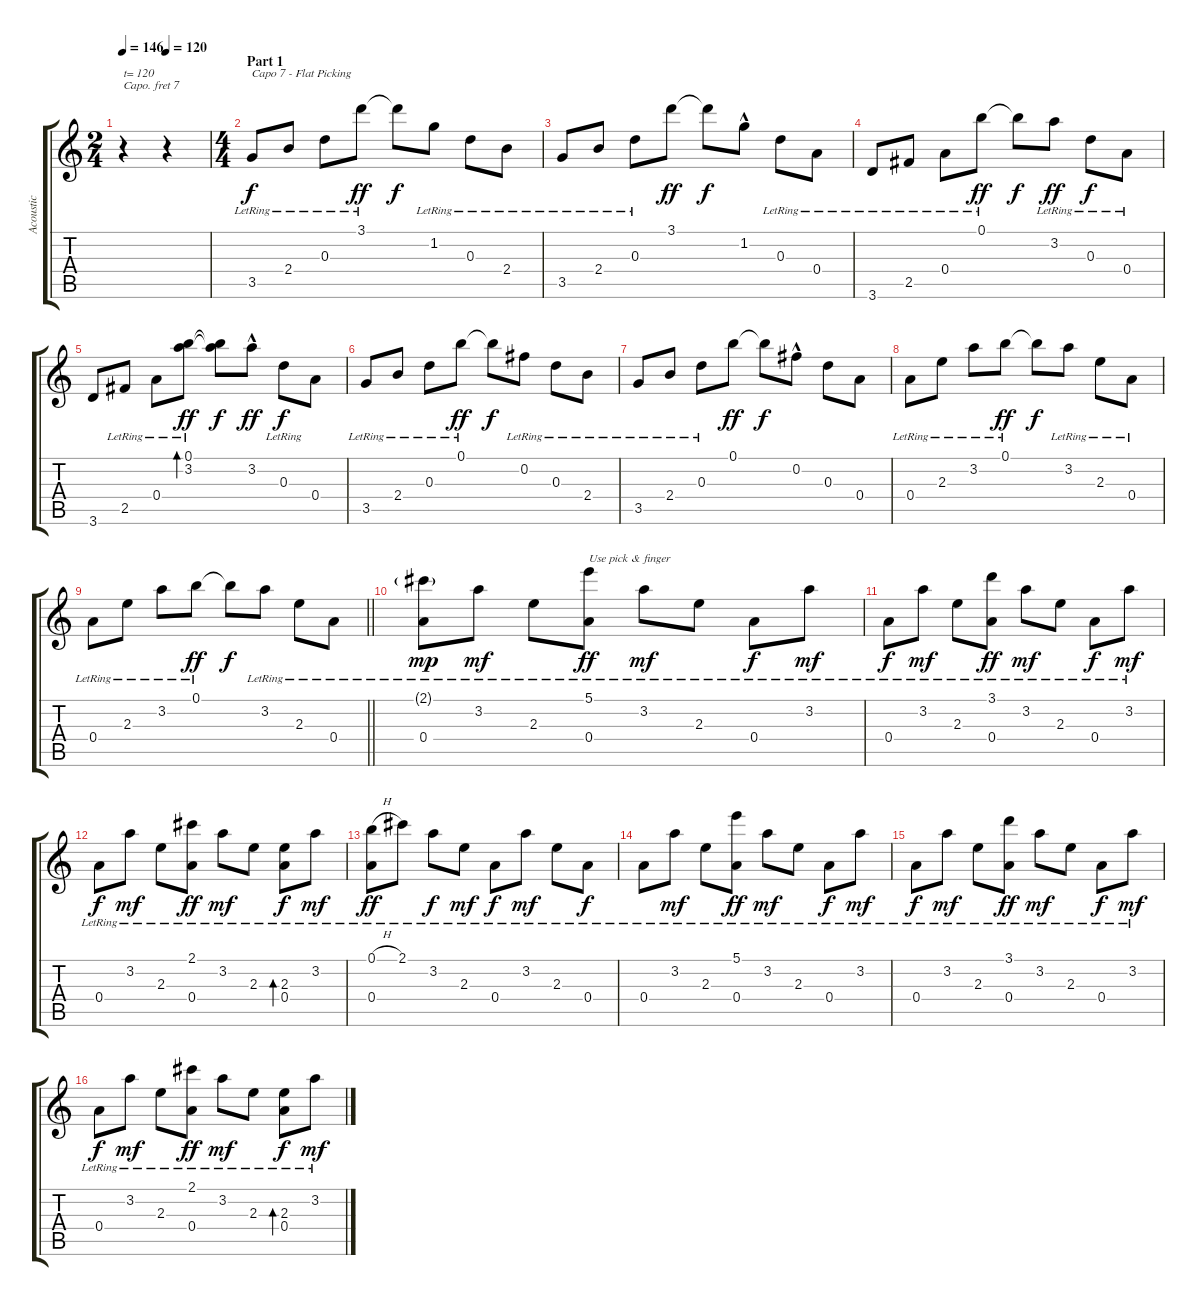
\track ("Acoustic" "Acoustic") {instrument acousticguitarsteel}
\staff {score tabs}
\capo 7
\tuning (E4 B3 G3 D3 A2 E2) {hide}
\ts (2 4)
\tempo 146
\tempo (120 0.5)
\tempo 146
\clef g2
\ks c
r.4{txt "t= 120" dy f instrument acousticguitarsteel} r.4 |
\ts (4 4)
\section ("" "Part 1")
3.5{lr}.8{txt "Capo 7 - Flat Picking"} 2.4{lr}.8 0.3{lr}.8 3.1{lr}.8{dy ff} 3.1{t}.8{dy f} 1.2{lr}.8 0.3{lr}.8 2.4{lr}.8 |
3.5{lr}.8 2.4{lr}.8 0.3{lr}.8 3.1.8{dy ff} 3.1{t}.8{dy f} 1.2{hac}.8 0.3{lr}.8 0.4{lr}.8 |
3.6{lr}.8 2.5{lr}.8 0.4{lr}.8 0.1{lr}.8{dy ff} 0.1{t}.8{dy f} 3.2{lr}.8{dy ff} 0.3{lr}.8{dy f} 0.4{lr}.8 |
3.6.8 2.5{lr}.8 0.4{lr}.8 (0.1 3.2{lr}).8{bd 120 dy ff} (0.1{t} 3.2{t}).8{dy f} 3.2{hac}.8{dy ff} 0.3{lr}.8{dy f} 0.4.8 |
3.5{lr}.8 2.4{lr}.8 0.3{lr}.8 0.1{lr}.8{dy ff} 0.1{t}.8{dy f} 0.2{lr}.8 0.3{lr}.8 2.4{lr}.8 |
3.5{lr}.8 2.4{lr}.8 0.3{lr}.8 0.1.8{dy ff} 0.1{t}.8{dy f} 0.2{hac}.8 0.3.8 0.4.8 |
0.4{lr}.8 2.3{lr}.8 3.2{lr}.8 0.1{lr}.8{dy ff} 0.1{t}.8{dy f} 3.2{lr}.8 2.3{lr}.8 0.4{lr}.8 |
\barLineRight lightlight
0.4{lr}.8 2.3{lr}.8 3.2{lr}.8 0.1{lr}.8{dy ff} 0.1{t}.8{dy f} 3.2{lr}.8 2.3{lr}.8 0.4{lr}.8 |
(2.1{g lr} 0.4{lr}).8{dy mp} 3.2{lr}.8{dy mf} 2.3{lr}.8 (5.1{lr} 0.4{lr}).8{txt "Use pick & finger" dy ff} 3.2{lr}.8{dy mf} 2.3{lr}.8 0.4{lr}.8{dy f} 3.2{lr}.8{dy mf} |
0.4{lr}.8{dy f} 3.2{lr}.8{dy mf} 2.3{lr}.8 (3.1{lr} 0.4{lr}).8{dy ff} 3.2{lr}.8{dy mf} 2.3{lr}.8 0.4{lr}.8{dy f} 3.2{lr}.8{dy mf} |
0.4{lr}.8{dy f} 3.2{lr}.8{dy mf} 2.3{lr}.8 (2.1{lr} 0.4{lr}).8{dy ff} 3.2{lr}.8{dy mf} 2.3{lr}.8 (2.3{lr} 0.4{lr}).8{bd 60 dy f} 3.2{lr}.8{dy mf} |
(0.1{h} 0.4{lr}).8{dy ff} 2.1{lr}.8 3.2{lr}.8{dy f} 2.3{lr}.8{dy mf} 0.4{lr}.8{dy f} 3.2{lr}.8{dy mf} 2.3{lr}.8 0.4{lr}.8{dy f} |
0.4{lr}.8 3.2{lr}.8{dy mf} 2.3{lr}.8 (5.1{lr} 0.4{lr}).8{dy ff} 3.2{lr}.8{dy mf} 2.3{lr}.8 0.4{lr}.8{dy f} 3.2{lr}.8{dy mf} |
0.4{lr}.8{dy f} 3.2{lr}.8{dy mf} 2.3{lr}.8 (3.1{lr} 0.4{lr}).8{dy ff} 3.2{lr}.8{dy mf} 2.3{lr}.8 0.4{lr}.8{dy f} 3.2{lr}.8{dy mf} |
0.4{lr}.8{dy f} 3.2{lr}.8{dy mf} 2.3{lr}.8 (2.1{lr} 0.4{lr}).8{dy ff} 3.2{lr}.8{dy mf} 2.3{lr}.8 (2.3{lr} 0.4{lr}).8{bd 60 dy f} 3.2{lr}.8{dy mf}
